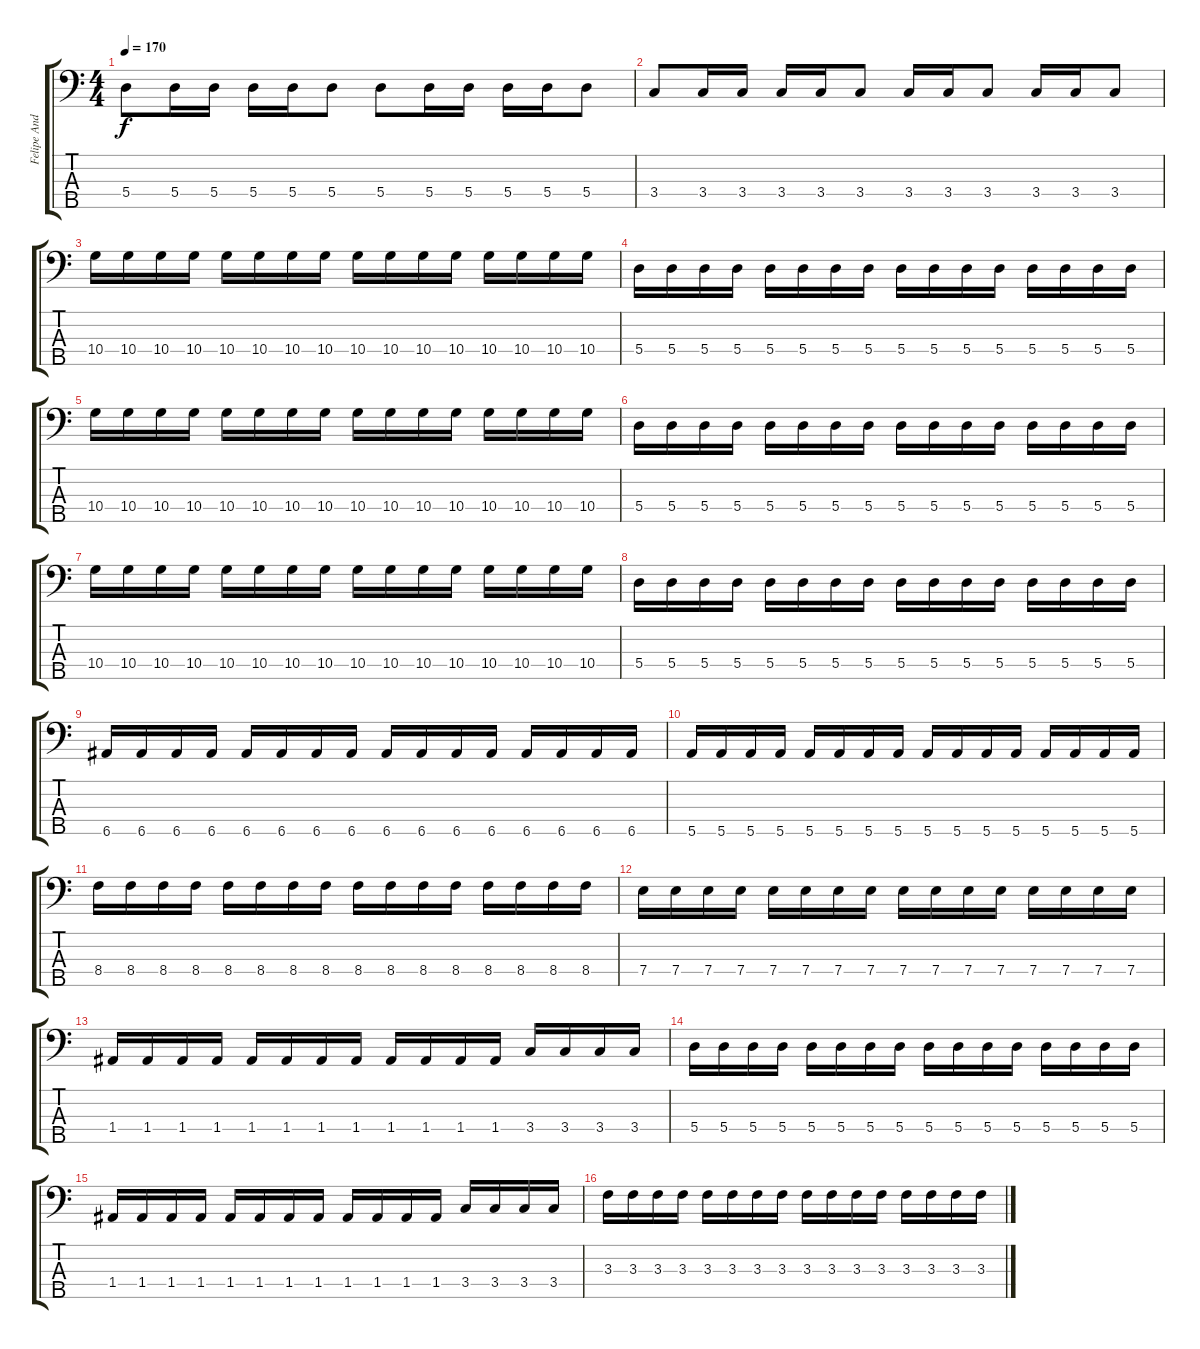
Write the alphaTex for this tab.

\track ("Felipe Andreoli" "Felipe And") {instrument electricbasspick}
\staff {score tabs}
\tuning (C3 G2 D2 A1 E1) {hide}
\ts (4 4)
\tempo 170
\clef f4
\ks c
5.4.8{dy f} 5.4.16 5.4.16 5.4.16 5.4.16 5.4.8 5.4.8 5.4.16 5.4.16 5.4.16 5.4.16 5.4.8 |
3.4.8 3.4.16 3.4.16 3.4.16 3.4.16 3.4.8 3.4.16 3.4.16 3.4.8 3.4.16 3.4.16 3.4.8 |
10.4.16 10.4.16 10.4.16 10.4.16 10.4.16 10.4.16 10.4.16 10.4.16 10.4.16 10.4.16 10.4.16 10.4.16 10.4.16 10.4.16 10.4.16 10.4.16 |
5.4.16 5.4.16 5.4.16 5.4.16 5.4.16 5.4.16 5.4.16 5.4.16 5.4.16 5.4.16 5.4.16 5.4.16 5.4.16 5.4.16 5.4.16 5.4.16 |
10.4.16 10.4.16 10.4.16 10.4.16 10.4.16 10.4.16 10.4.16 10.4.16 10.4.16 10.4.16 10.4.16 10.4.16 10.4.16 10.4.16 10.4.16 10.4.16 |
5.4.16 5.4.16 5.4.16 5.4.16 5.4.16 5.4.16 5.4.16 5.4.16 5.4.16 5.4.16 5.4.16 5.4.16 5.4.16 5.4.16 5.4.16 5.4.16 |
10.4.16 10.4.16 10.4.16 10.4.16 10.4.16 10.4.16 10.4.16 10.4.16 10.4.16 10.4.16 10.4.16 10.4.16 10.4.16 10.4.16 10.4.16 10.4.16 |
5.4.16 5.4.16 5.4.16 5.4.16 5.4.16 5.4.16 5.4.16 5.4.16 5.4.16 5.4.16 5.4.16 5.4.16 5.4.16 5.4.16 5.4.16 5.4.16 |
6.5.16 6.5.16 6.5.16 6.5.16 6.5.16 6.5.16 6.5.16 6.5.16 6.5.16 6.5.16 6.5.16 6.5.16 6.5.16 6.5.16 6.5.16 6.5.16 |
5.5.16 5.5.16 5.5.16 5.5.16 5.5.16 5.5.16 5.5.16 5.5.16 5.5.16 5.5.16 5.5.16 5.5.16 5.5.16 5.5.16 5.5.16 5.5.16 |
8.4.16 8.4.16 8.4.16 8.4.16 8.4.16 8.4.16 8.4.16 8.4.16 8.4.16 8.4.16 8.4.16 8.4.16 8.4.16 8.4.16 8.4.16 8.4.16 |
7.4.16 7.4.16 7.4.16 7.4.16 7.4.16 7.4.16 7.4.16 7.4.16 7.4.16 7.4.16 7.4.16 7.4.16 7.4.16 7.4.16 7.4.16 7.4.16 |
1.4.16 1.4.16 1.4.16 1.4.16 1.4.16 1.4.16 1.4.16 1.4.16 1.4.16 1.4.16 1.4.16 1.4.16 3.4.16 3.4.16 3.4.16 3.4.16 |
5.4.16 5.4.16 5.4.16 5.4.16 5.4.16 5.4.16 5.4.16 5.4.16 5.4.16 5.4.16 5.4.16 5.4.16 5.4.16 5.4.16 5.4.16 5.4.16 |
1.4.16 1.4.16 1.4.16 1.4.16 1.4.16 1.4.16 1.4.16 1.4.16 1.4.16 1.4.16 1.4.16 1.4.16 3.4.16 3.4.16 3.4.16 3.4.16 |
3.3.16 3.3.16 3.3.16 3.3.16 3.3.16 3.3.16 3.3.16 3.3.16 3.3.16 3.3.16 3.3.16 3.3.16 3.3.16 3.3.16 3.3.16 3.3.16
